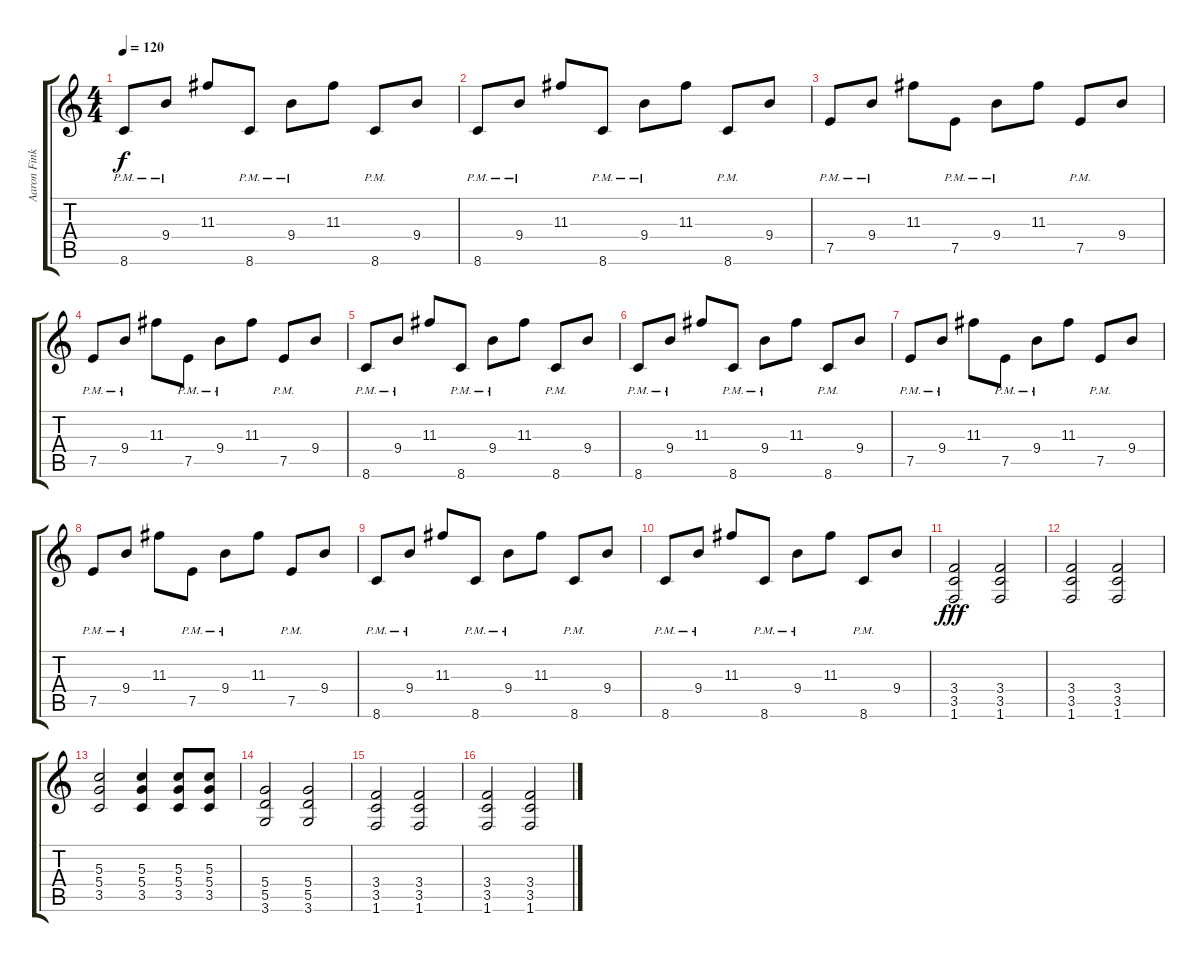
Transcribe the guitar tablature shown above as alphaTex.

\track ("Aaron Fink (chitarra)" "Aaron Fink") {instrument electricguitarjazz}
\staff {score tabs}
\tuning (E4 B3 G3 D3 A2 E2) {hide}
\ts (4 4)
\tempo 120
\clef g2
\ks c
8.6{pm}.8{dy f} 9.4{pm}.8 11.3.8 8.6{pm}.8 9.4{pm}.8 11.3.8 8.6{pm}.8 9.4.8 |
8.6{pm}.8 9.4{pm}.8 11.3.8 8.6{pm}.8 9.4{pm}.8 11.3.8 8.6{pm}.8 9.4.8 |
7.5{pm}.8 9.4{pm}.8 11.3.8 7.5{pm}.8 9.4{pm}.8 11.3.8 7.5{pm}.8 9.4.8 |
7.5{pm}.8 9.4{pm}.8 11.3.8 7.5{pm}.8 9.4{pm}.8 11.3.8 7.5{pm}.8 9.4.8 |
8.6{pm}.8 9.4{pm}.8 11.3.8 8.6{pm}.8 9.4{pm}.8 11.3.8 8.6{pm}.8 9.4.8 |
8.6{pm}.8 9.4{pm}.8 11.3.8 8.6{pm}.8 9.4{pm}.8 11.3.8 8.6{pm}.8 9.4.8 |
7.5{pm}.8 9.4{pm}.8 11.3.8 7.5{pm}.8 9.4{pm}.8 11.3.8 7.5{pm}.8 9.4.8 |
7.5{pm}.8 9.4{pm}.8 11.3.8 7.5{pm}.8 9.4{pm}.8 11.3.8 7.5{pm}.8 9.4.8 |
8.6{pm}.8 9.4{pm}.8 11.3.8 8.6{pm}.8 9.4{pm}.8 11.3.8 8.6{pm}.8 9.4.8 |
8.6{pm}.8 9.4{pm}.8 11.3.8 8.6{pm}.8 9.4{pm}.8 11.3.8 8.6{pm}.8 9.4.8 |
(3.4 3.5 1.6).2{dy fff instrument overdrivenguitar} (3.4 3.5 1.6).2 |
(3.4 3.5 1.6).2 (3.4 3.5 1.6).2 |
(5.3 5.4 3.5).2 (5.3 5.4 3.5).4 (5.3 5.4 3.5).8 (5.3 5.4 3.5).8 |
(5.4 5.5 3.6).2 (5.4 5.5 3.6).2 |
(3.4 3.5 1.6).2 (3.4 3.5 1.6).2 |
(3.4 3.5 1.6).2 (3.4 3.5 1.6).2
